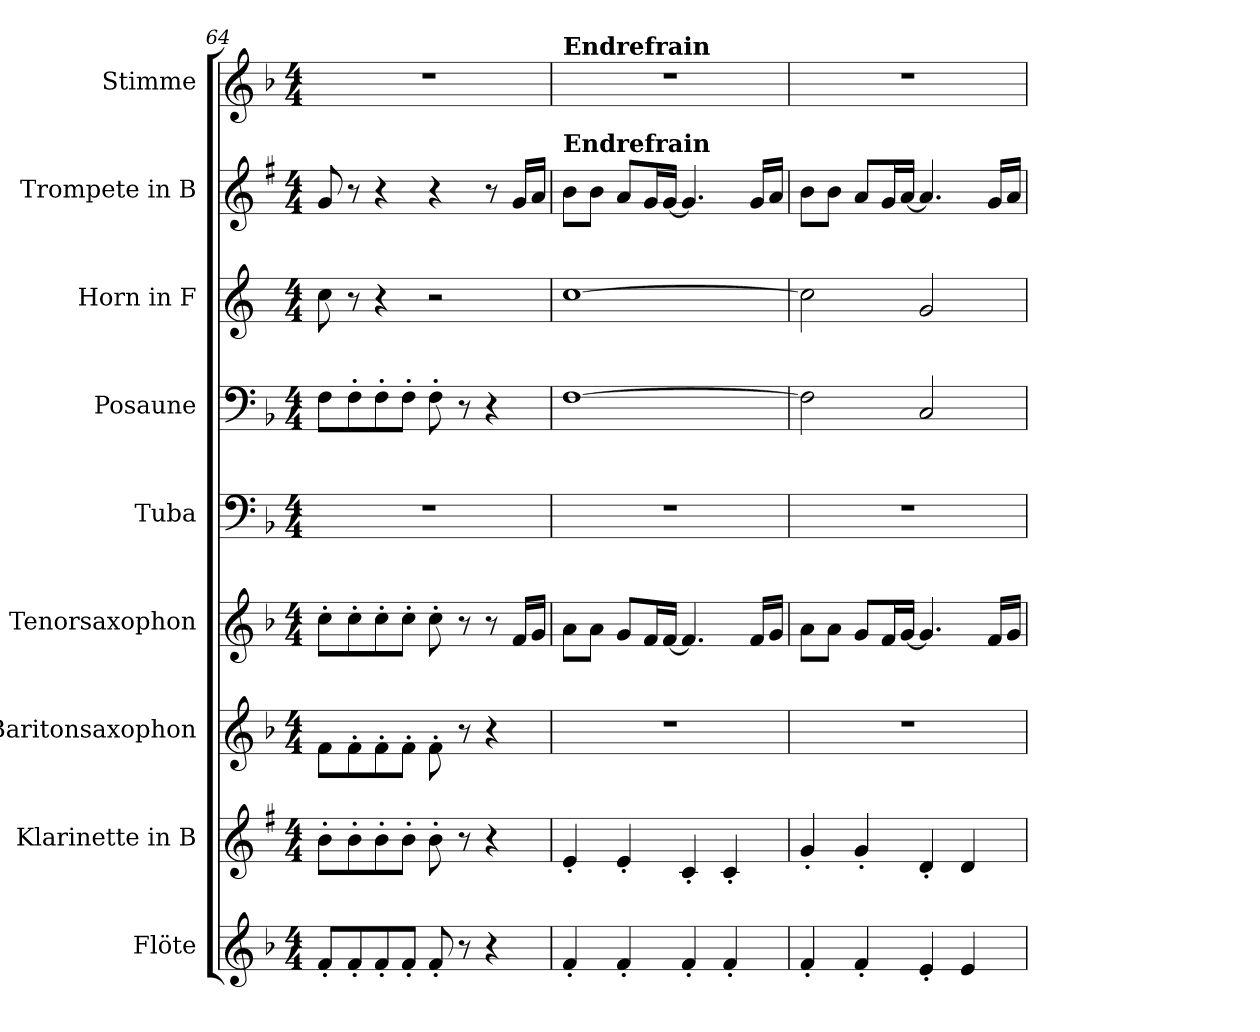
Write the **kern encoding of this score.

**kern	**kern	**kern	**kern	**kern	**kern	**kern	**kern	**kern
*part9	*part8	*part7	*part6	*part5	*part4	*part3	*part2	*part1
*staff9	*staff8	*staff7	*staff6	*staff5	*staff4	*staff3	*staff2	*staff1
*I"Flöte	*I"Klarinette in B	*I"Baritonsaxophon	*I"Tenorsaxophon	*I"Tuba	*I"Posaune	*I"Horn in F	*I"Trompete in B	*I"Stimme
*I'Fl.	*I'Kl.	*I'Bar. Sax.	*I'Ten. Sax.	*I'Tuba	*I'Pos.	*I'Hn.	*I'Trp.	*
*clefG2	*clefG2	*clefG2	*clefG2	*clefF4	*clefF4	*clefG2	*clefG2	*clefG2
*	*ITrd1c2	*ITrd12c21	*ITrd8c14	*	*	*ITrd4c7	*ITrd1c2	*
*k[b-]	*k[b-]	*k[b-]	*k[b-]	*k[b-]	*k[b-]	*k[b-]	*k[b-]	*k[b-]
*d:	*d:	*d:	*d:	*d:	*d:	*d:	*d:	*d:
*M4/4	*M4/4	*M4/4	*M4/4	*M4/4	*M4/4	*M4/4	*M4/4	*M4/4
=64	=64	=64	=64	=64	=64	=64	=64	=64
8f'i/L	8a'i\L	8Fi\L	8c'i\L	1r	8Fi\L	8fi\	8fi/	1r
8f'i/	8a'i\	8F'i\	8c'i\	.	8F'i\	8r	8r	.
8f'i/	8a'i\	8F'i\	8c'i\	.	8F'i\	4r	4r	.
8f'i/J	8a'i\J	8F'i\J	8c'i\J	.	8F'i\J	.	.	.
8f'i/	8a'i\	8F'i\	8c'i\	.	8F'i\	2r	4r	.
8r	8r	8r	8r	.	8r	.	.	.
4r	4r	4r	8r	.	4r	.	8r	.
.	.	.	16Fi/LL	.	.	.	16fi/LL	.
.	.	.	16Gi/JJ	.	.	.	16gi/JJ	.
!!LO:PB:g=z
=65	=65	=65	=65	=65	=65	=65	=65	=65
!	!	!	!	!	!	!	!	!LO:TX:a:B:t=Endrefrain
!	!	!	!	!	!	!	!LO:TX:a:B:t=Endrefrain	!
4f'i/	4d'i/	1r	8Ai\L	1r	[>1Fi	[>1fi	8ai\L	1r
.	.	.	8Ai\J	.	.	.	8ai\J	.
4f'i/	4d'i/	.	8Gi/L	.	.	.	8gi/L	.
.	.	.	16Fi/L	.	.	.	16fi/L	.
.	.	.	[<16Fi/JJ	.	.	.	[<16fi/JJ	.
4f'i/	4B-'i/	.	4.Fi/]	.	.	.	4.fi/]	.
4f'i/	4B-'i/	.	.	.	.	.	.	.
.	.	.	16Fi/LL	.	.	.	16fi/LL	.
.	.	.	16Gi/JJ	.	.	.	16gi/JJ	.
=66	=66	=66	=66	=66	=66	=66	=66	=66
4f'i/	4f'i/	1r	8Ai\L	1r	2Fi\]	2fi\]	8ai\L	1r
.	.	.	8Ai\J	.	.	.	8ai\J	.
4f'i/	4f'i/	.	8Gi/L	.	.	.	8gi/L	.
.	.	.	16Fi/L	.	.	.	16fi/L	.
.	.	.	[<16Gi/JJ	.	.	.	[<16gi/JJ	.
4e'i/	4c'i/	.	4.Gi/]	.	2Ci/	2ci/	4.gi/]	.
4ei/	4ci/	.	.	.	.	.	.	.
.	.	.	16Fi/LL	.	.	.	16fi/LL	.
.	.	.	16Gi/JJ	.	.	.	16gi/JJ	.
=	=	=	=	=	=	=	=	=
*-	*-	*-	*-	*-	*-	*-	*-	*-
